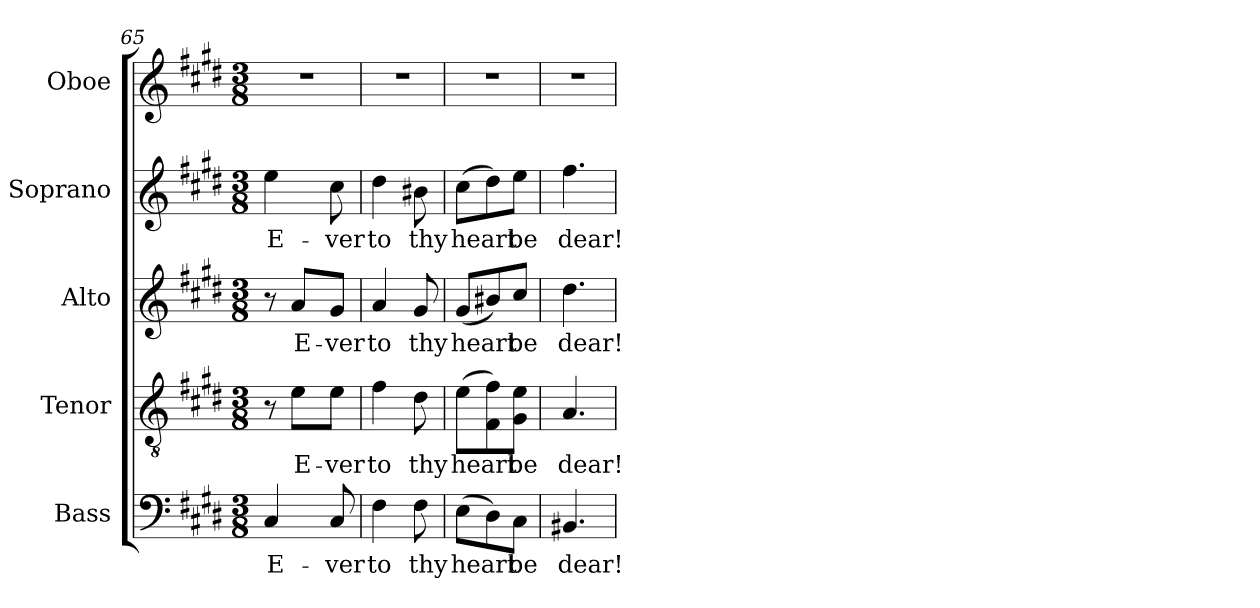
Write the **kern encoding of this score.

**kern	**text	**kern	**text	**kern	**text	**kern	**text	**kern
*part5	*part5	*part4	*part4	*part3	*part3	*part2	*part2	*part1
*staff5	*staff5	*staff4	*staff4	*staff3	*staff3	*staff2	*staff2	*staff1
*I"Bass	*	*I"Tenor	*	*I"Alto	*	*I"Soprano	*	*I"Oboe
*I'B	*	*I'T	*	*I'A	*	*I'S	*	*I'Ob.
!!LO:PB:g=z
*clefF4	*	*clefGv2	*	*clefG2	*	*clefG2	*	*clefG2
*k[f#c#g#d#]	*	*k[f#c#g#d#]	*	*k[f#c#g#d#]	*	*k[f#c#g#d#]	*	*k[f#c#g#d#]
*E:	*	*E:	*	*E:	*	*E:	*	*E:
*M3/8	*	*M3/8	*	*M3/8	*	*M3/8	*	*M3/8
=65	=65	=65	=65	=65	=65	=65	=65	=65
!	!LO:LY:b	!	!	!	!	!	!LO:LY:b	!
4C#/	E-	8r	.	8r	.	4ee\	E-	4.r
!	!	!	!LO:LY:b	!	!LO:LY:b	!	!	!
.	.	8e\L	E-	8a/L	E-	.	.	.
!	!LO:LY:b	!	!LO:LY:b	!	!LO:LY:b	!	!LO:LY:b	!
8C#/	-ver	8e\J	-ver	8g#/J	-ver	8cc#\	-ver	.
=66	=66	=66	=66	=66	=66	=66	=66	=66
!	!LO:LY:b	!	!LO:LY:b	!	!LO:LY:b	!	!LO:LY:b	!
4F#\	to	4f#\	to	4a/	to	4dd#\	to	4.r
!	!LO:LY:b	!	!LO:LY:b	!	!LO:LY:b	!	!LO:LY:b	!
8F#\	thy	8d#\	thy	8g#/	thy	8b#X\	thy	.
=67	=67	=67	=67	=67	=67	=67	=67	=67
!	!LO:LY:b	!	!LO:LY:b	!	!LO:LY:b	!	!LO:LY:b	!
(>8E\L	heart	(>8e\L	heart	(<8g#/L	heart	(>8cc#\L	heart	4.r
8D#\)	.	8F#\ 8f#\)	.	8b#X/)	.	8dd#\)	.	.
!	!LO:LY:b	!	!LO:LY:b	!	!LO:LY:b	!	!LO:LY:b	!
8C#\J	be	8G#\ 8e\J	be	8cc#/J	be	8ee\J	be	.
=68	=68	=68	=68	=68	=68	=68	=68	=68
!	!LO:LY:b	!	!LO:LY:b	!	!LO:LY:b	!	!LO:LY:b	!
4.BB#X/	dear!	4.A/	dear!	4.dd#\	dear!	4.ff#\	dear!	4.r
=	=	=	=	=	=	=	=	=
*-	*-	*-	*-	*-	*-	*-	*-	*-
